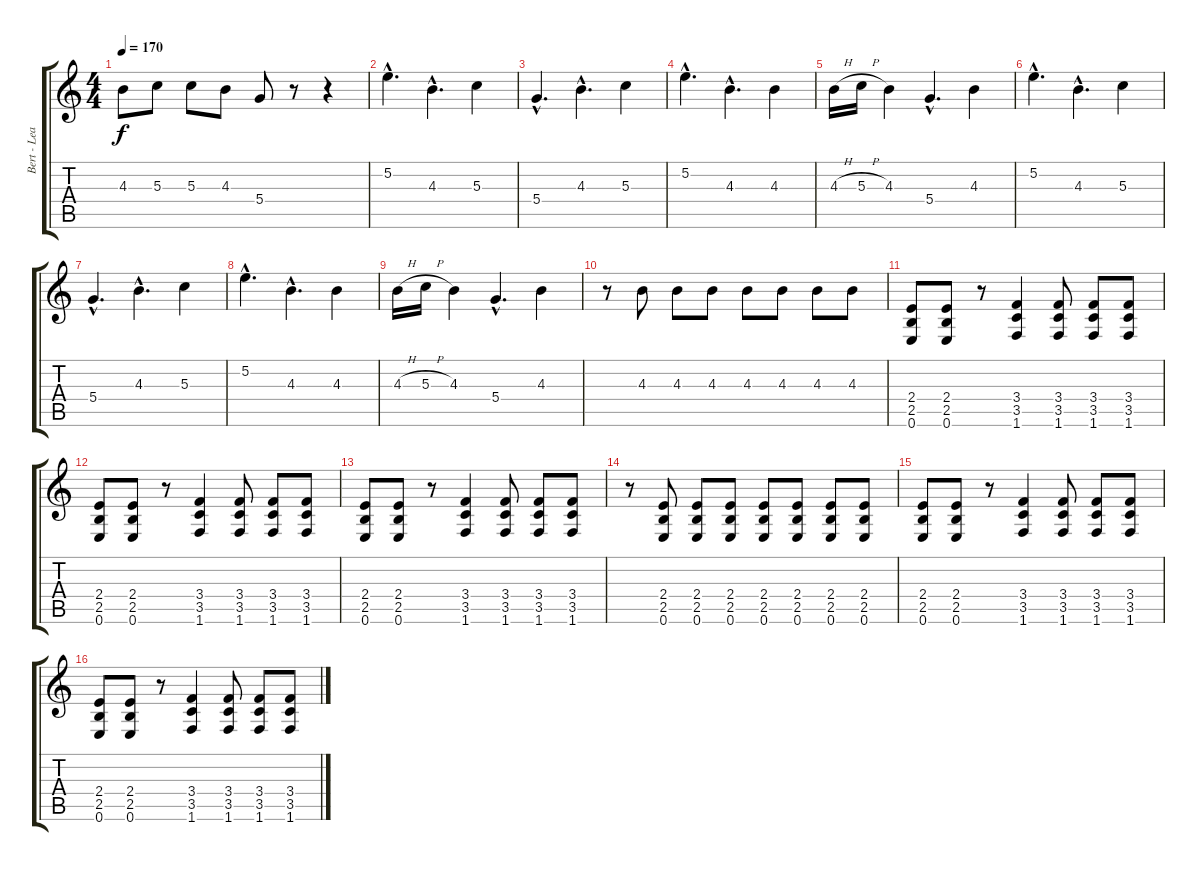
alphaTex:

\track ("Bert - Lead" "Bert - Lea") {instrument electricguitarclean}
\staff {score tabs}
\tuning (E4 B3 G3 D3 A2 E2) {hide}
\ts (4 4)
\tempo 170
\clef g2
\ks c
4.3.8{dy f} 5.3.8 5.3.8 4.3.8 5.4.8 r.8 r.4 |
5.2{hac}.4{d} 4.3{hac}.4{d} 5.3.4 |
5.4{hac}.4{d} 4.3{hac}.4{d} 5.3.4 |
5.2{hac}.4{d} 4.3{hac}.4{d} 4.3.4 |
4.3{h}.16 5.3{h}.16 4.3.4 5.4{hac}.4{d} 4.3.4 |
5.2{hac}.4{d} 4.3{hac}.4{d} 5.3.4 |
5.4{hac}.4{d} 4.3{hac}.4{d} 5.3.4 |
5.2{hac}.4{d} 4.3{hac}.4{d} 4.3.4 |
4.3{h}.16 5.3{h}.16 4.3.4 5.4{hac}.4{d} 4.3.4 |
r.8 4.3.8 4.3.8 4.3.8 4.3.8 4.3.8 4.3.8 4.3.8 |
(2.4 2.5 0.6).8 (2.4 2.5 0.6).8 r.8 (3.4 3.5 1.6).4 (3.4 3.5 1.6).8 (3.4 3.5 1.6).8 (3.4 3.5 1.6).8 |
(2.4 2.5 0.6).8 (2.4 2.5 0.6).8 r.8 (3.4 3.5 1.6).4 (3.4 3.5 1.6).8 (3.4 3.5 1.6).8 (3.4 3.5 1.6).8 |
(2.4 2.5 0.6).8 (2.4 2.5 0.6).8 r.8 (3.4 3.5 1.6).4 (3.4 3.5 1.6).8 (3.4 3.5 1.6).8 (3.4 3.5 1.6).8 |
r.8 (2.4 2.5 0.6).8 (2.4 2.5 0.6).8 (2.4 2.5 0.6).8 (2.4 2.5 0.6).8 (2.4 2.5 0.6).8 (2.4 2.5 0.6).8 (2.4 2.5 0.6).8 |
(2.4 2.5 0.6).8 (2.4 2.5 0.6).8 r.8 (3.4 3.5 1.6).4 (3.4 3.5 1.6).8 (3.4 3.5 1.6).8 (3.4 3.5 1.6).8 |
(2.4 2.5 0.6).8 (2.4 2.5 0.6).8 r.8 (3.4 3.5 1.6).4 (3.4 3.5 1.6).8 (3.4 3.5 1.6).8 (3.4 3.5 1.6).8
